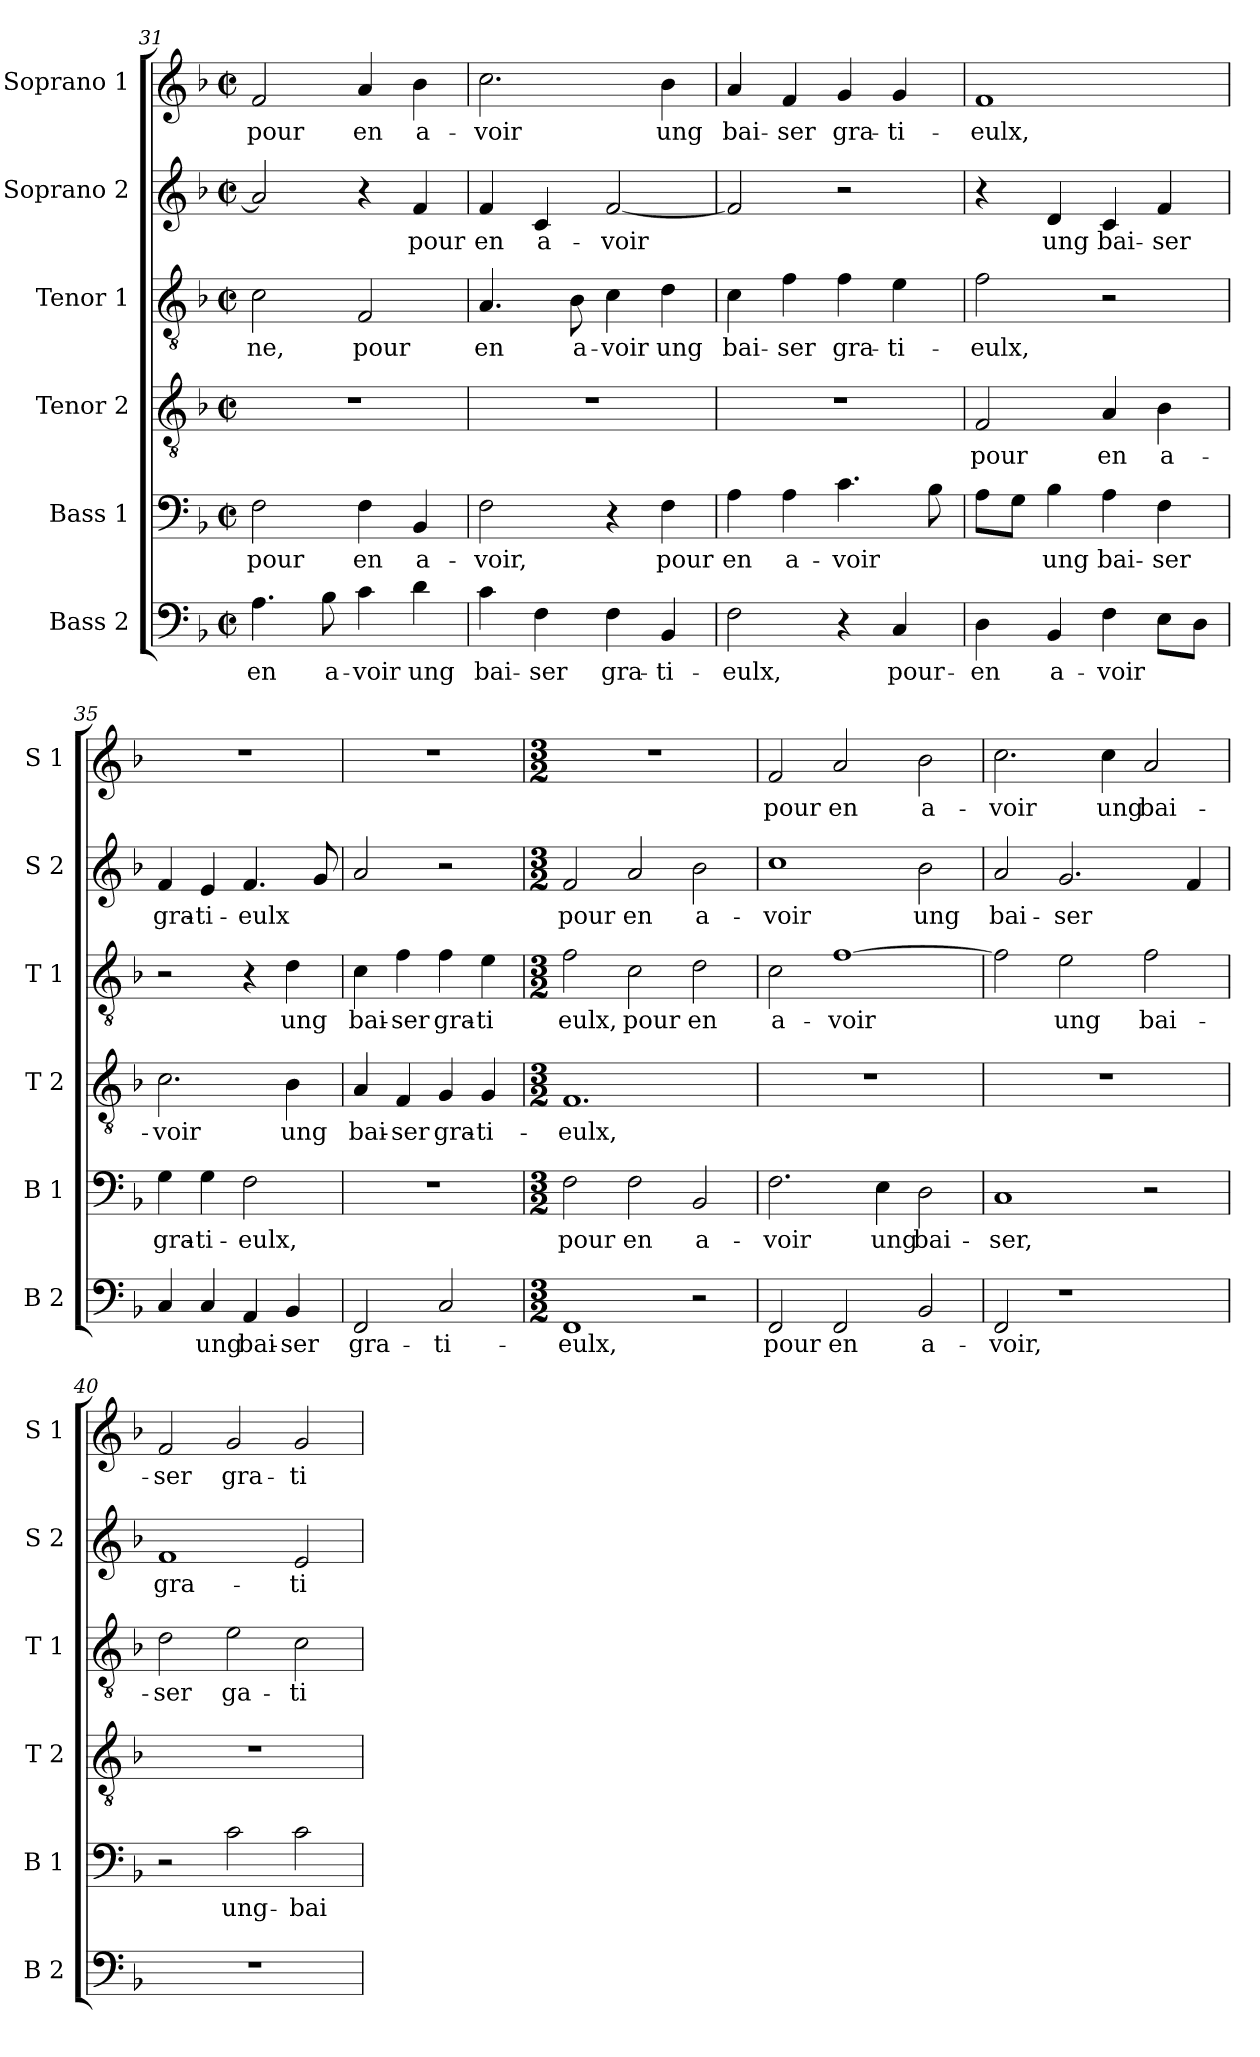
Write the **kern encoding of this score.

**kern	**text	**kern	**text	**kern	**text	**kern	**text	**kern	**text	**kern	**text
*part6	*part6	*part5	*part5	*part4	*part4	*part3	*part3	*part2	*part2	*part1	*part1
*staff6	*staff6	*staff5	*staff5	*staff4	*staff4	*staff3	*staff3	*staff2	*staff2	*staff1	*staff1
*I"Bass 2	*	*I"Bass 1	*	*I"Tenor 2	*	*I"Tenor 1	*	*I"Soprano 2	*	*I"Soprano 1	*
*I'B 2	*	*I'B 1	*	*I'T 2	*	*I'T 1	*	*I'S 2	*	*I'S 1	*
*clefF4	*	*clefF4	*	*clefGv2	*	*clefGv2	*	*clefG2	*	*clefG2	*
*k[b-]	*	*k[b-]	*	*k[b-]	*	*k[b-]	*	*k[b-]	*	*k[b-]	*
*F:	*	*F:	*	*F:	*	*F:	*	*F:	*	*F:	*
*M2/2	*	*M2/2	*	*M2/2	*	*M2/2	*	*M2/2	*	*M2/2	*
*met(c|)	*	*met(c|)	*	*met(c|)	*	*met(c|)	*	*met(c|)	*	*met(c|)	*
=31	=31	=31	=31	=31	=31	=31	=31	=31	=31	=31	=31
4.A\	en	2F\	pour	1r	.	2c\	-ne,	2a/]	.	2f/	pour
8B-\	a-	.	.	.	.	.	.	.	.	.	.
4c\	-voir	4F\	en	.	.	2F/	pour	4r	.	4a/	en
4d\	ung	4BB-/	a-	.	.	.	.	4f/	pour	4b-\	a-
=32	=32	=32	=32	=32	=32	=32	=32	=32	=32	=32	=32
4c\	bai-	2F\	-voir,	1r	.	4.A/	en	4f/	en	2.cc\	-voir
4F\	-ser	.	.	.	.	.	.	4c/	a-	.	.
.	.	.	.	.	.	8B-\	a-	.	.	.	.
4F\	gra-	4r	.	.	.	4c\	-voir	[2f/	-voir	.	.
4BB-/	-ti-	4F\	pour	.	.	4d\	ung	.	.	4b-\	ung
=33	=33	=33	=33	=33	=33	=33	=33	=33	=33	=33	=33
2F\	-eulx,	4A\	en	1r	.	4c\	bai-	2f/]	.	4a/	bai-
.	.	4A\	a-	.	.	4f\	-ser	.	.	4f/	-ser
4r	.	4.c\	-voir	.	.	4f\	gra-	2r	.	4g/	gra-
4C/	pour-	.	.	.	.	4e\	-ti-	.	.	4g/	-ti-
.	.	8B-\	.	.	.	.	.	.	.	.	.
=34	=34	=34	=34	=34	=34	=34	=34	=34	=34	=34	=34
4D\	-en	8A\L	.	2F/	pour	2f\	-eulx,	4r	.	1f	-eulx,
.	.	8G\J	.	.	.	.	.	.	.	.	.
4BB-/	a-	4B-\	ung	.	.	.	.	4d/	ung	.	.
4F\	-voir	4A\	bai-	4A/	en	2r	.	4c/	bai-	.	.
8E\L	.	4F\	-ser	4B-\	a-	.	.	4f/	-ser	.	.
8D\J	.	.	.	.	.	.	.	.	.	.	.
=35	=35	=35	=35	=35	=35	=35	=35	=35	=35	=35	=35
4C/	.	4G\	gra-	2.c\	-voir	2r	.	4f/	gra-	1r	.
4C/	ung	4G\	-ti-	.	.	.	.	4e/	-ti-	.	.
4AA/	bai-	2F\	-eulx,	.	.	4r	.	4.f/	-eulx	.	.
4BB-/	-ser	.	.	4B-\	ung	4d\	ung	.	.	.	.
.	.	.	.	.	.	.	.	8g/	.	.	.
!!LO:PB:g=z
=36	=36	=36	=36	=36	=36	=36	=36	=36	=36	=36	=36
2FF/	gra-	1r	.	4A/	bai-	4c\	bai-	2a/	.	1r	.
.	.	.	.	4F/	-ser	4f\	-ser	.	.	.	.
2C/	-ti-	.	.	4G/	gra-	4f\	gra-	2r	.	.	.
.	.	.	.	4G/	-ti-	4e\	-ti	.	.	.	.
=37	=37	=37	=37	=37	=37	=37	=37	=37	=37	=37	=37
*M3/2	*	*M3/2	*	*M3/2	*	*M3/2	*	*M3/2	*	*M3/2	*
1FF	-eulx,	2F\	pour	1.F	-eulx,	2f\	eulx,	2f/	pour	1.r	.
.	.	2F\	en	.	.	2c\	pour	2a/	en	.	.
2r	.	2BB-/	a-	.	.	2d\	en	2b-\	a-	.	.
=38	=38	=38	=38	=38	=38	=38	=38	=38	=38	=38	=38
2FF/	pour	2.F\	-voir	1.r	.	2c\	a-	1cc	-voir	2f/	pour
2FF/	en	.	.	.	.	[1f	-voir	.	.	2a/	en
.	.	4E\	ung	.	.	.	.	.	.	.	.
2BB-/	a-	2D\	bai-	.	.	.	.	2b-\	ung	2b-\	a-
=39	=39	=39	=39	=39	=39	=39	=39	=39	=39	=39	=39
2FF/	-voir,	1C	-ser,	1.r	.	2f\]	.	2a/	bai-	2.cc\	-voir
1r	.	.	.	.	.	2e\	ung	2.g/	-ser	.	.
.	.	.	.	.	.	.	.	.	.	4cc\	ung
.	.	2r	.	.	.	2f\	bai-	.	.	2a/	bai-
.	.	.	.	.	.	.	.	4f/	.	.	.
=40	=40	=40	=40	=40	=40	=40	=40	=40	=40	=40	=40
1.r	.	2r	.	1.r	.	2d\	-ser	1f	gra-	2f/	-ser
.	.	2c\	ung-	.	.	2e\	ga-	.	.	2g/	gra-
.	.	2c\	-bai-	.	.	2c\	-ti-	2e/	-ti-	2g/	-ti-
=	=	=	=	=	=	=	=	=	=	=	=
*-	*-	*-	*-	*-	*-	*-	*-	*-	*-	*-	*-
